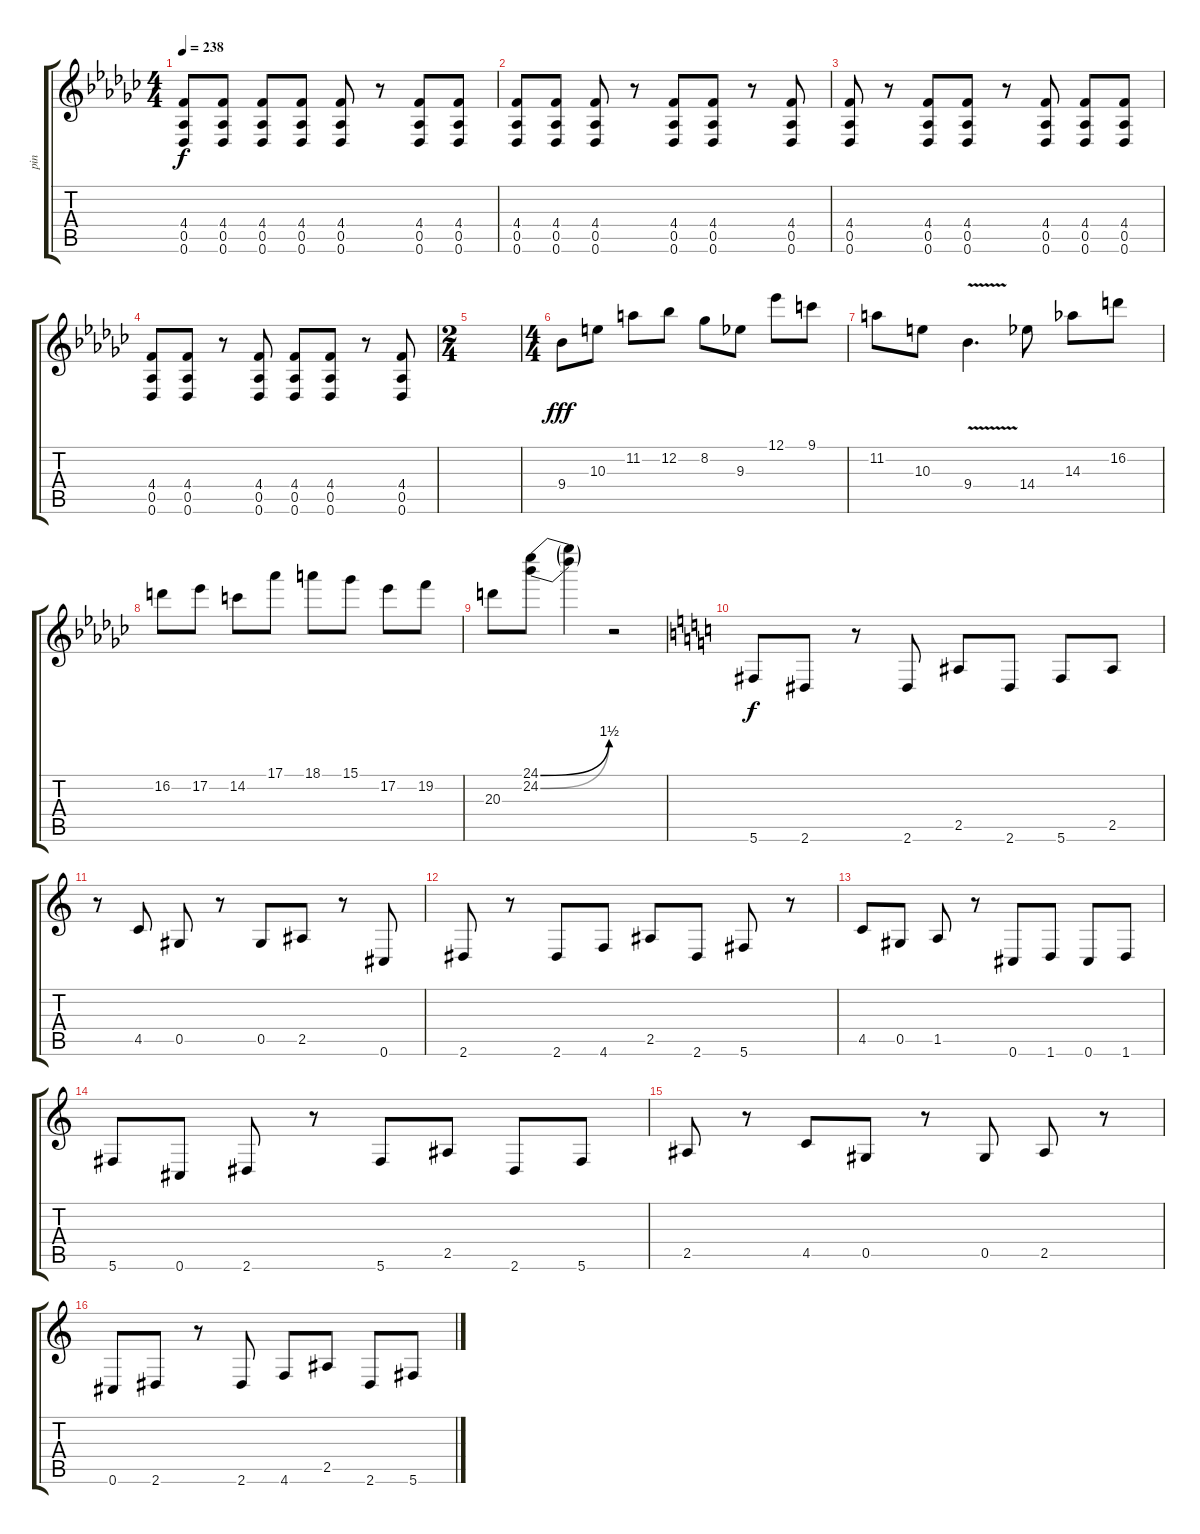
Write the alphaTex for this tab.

\track ("pin" "pin") {instrument distortionguitar}
\staff {score tabs}
\tuning (Eb4 Bb3 Gb3 Db3 Ab2 Db2) {hide}
\ts (4 4)
\tempo 238
\clef g2
\ks gb
(4.4 0.5 0.6).8{dy f} (4.4 0.5 0.6).8 (4.4 0.5 0.6).8 (4.4 0.5 0.6).8 (4.4 0.5 0.6).8 r.8 (4.4 0.5 0.6).8 (4.4 0.5 0.6).8 |
(4.4 0.5 0.6).8 (4.4 0.5 0.6).8 (4.4 0.5 0.6).8 r.8 (4.4 0.5 0.6).8 (4.4 0.5 0.6).8 r.8 (4.4 0.5 0.6).8 |
(4.4 0.5 0.6).8 r.8 (4.4 0.5 0.6).8 (4.4 0.5 0.6).8 r.8 (4.4 0.5 0.6).8 (4.4 0.5 0.6).8 (4.4 0.5 0.6).8 |
(4.4 0.5 0.6).8 (4.4 0.5 0.6).8 r.8 (4.4 0.5 0.6).8 (4.4 0.5 0.6).8 (4.4 0.5 0.6).8 r.8 (4.4 0.5 0.6).8 |
\ts (2 4)
|
\ts (4 4)
9.4.8{dy fff} 10.3.8 11.2.8 12.2.8 8.2.8 9.3.8 12.1.8 9.1.8 |
11.2.8 10.3.8 9.4{v}.4{d} 14.4.8 14.3.8 16.2.8 |
16.2.8 17.2.8 14.2.8 17.1.8 18.1.8 15.1.8 17.2.8 19.2.8 |
20.3.8 (24.1{be (bend 0 0 60 6)} 24.2{be (bend 0 0 60 6)}).8 (24.1{t} 24.2{t}).4 r.2 |
\ks c
5.6.8{dy f} 2.6.8 r.8 2.6.8 2.5.8 2.6.8 5.6.8 2.5.8 |
r.8 4.5.8 0.5.8 r.8 0.5.8 2.5.8 r.8 0.6.8 |
2.6.8 r.8 2.6.8 4.6.8 2.5.8 2.6.8 5.6.8 r.8 |
4.5.8 0.5.8 1.5.8 r.8 0.6.8 1.6.8 0.6.8 1.6.8 |
5.6.8 0.6.8 2.6.8 r.8 5.6.8 2.5.8 2.6.8 5.6.8 |
2.5.8 r.8 4.5.8 0.5.8 r.8 0.5.8 2.5.8 r.8 |
0.6.8 2.6.8 r.8 2.6.8 4.6.8 2.5.8 2.6.8 5.6.8
